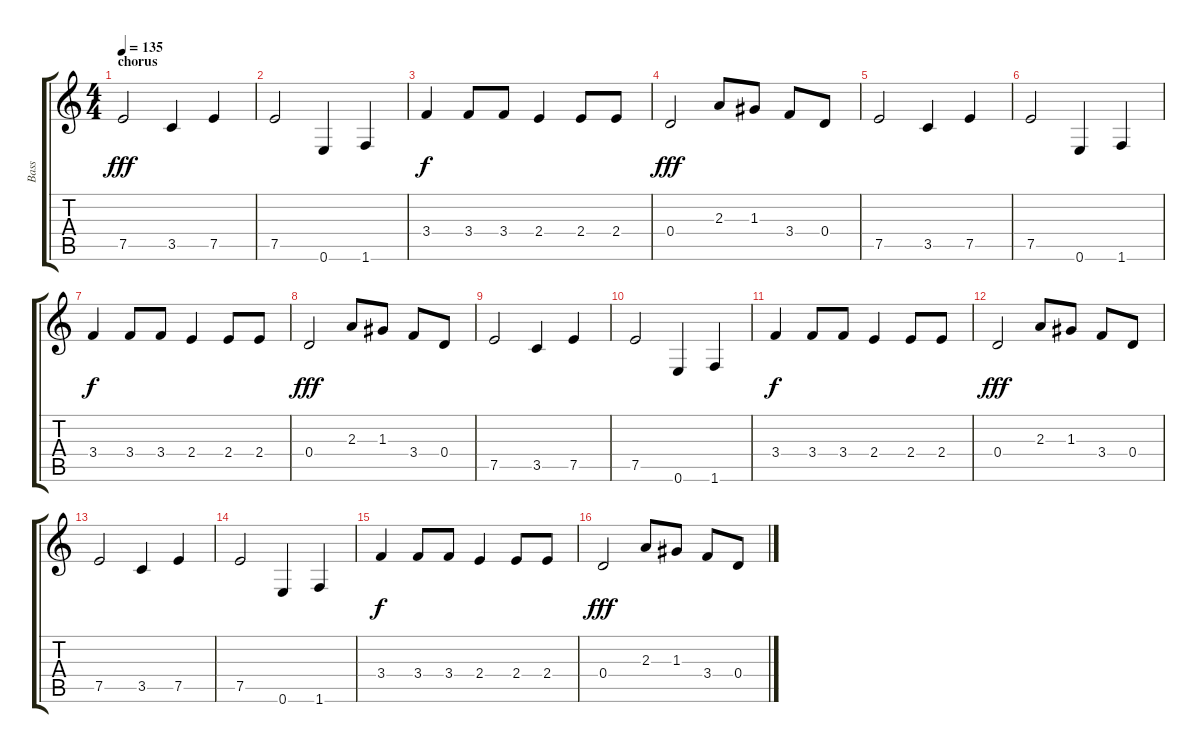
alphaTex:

\track ("Bass" "Bass") {instrument electricbassfinger}
\staff {score tabs}
\tuning (E4 B3 G3 D3 A2 E2) {hide}
\ts (4 4)
\section ("" "chorus")
\tempo 135
\clef g2
\ks c
7.5.2{dy fff} 3.5.4 7.5.4 |
7.5.2 0.6.4 1.6.4 |
3.4.4{dy f} 3.4.8 3.4.8 2.4.4 2.4.8 2.4.8 |
0.4.2{dy fff} 2.3.8 1.3.8 3.4.8 0.4.8 |
7.5.2 3.5.4 7.5.4 |
7.5.2 0.6.4 1.6.4 |
3.4.4{dy f} 3.4.8 3.4.8 2.4.4 2.4.8 2.4.8 |
0.4.2{dy fff} 2.3.8 1.3.8 3.4.8 0.4.8 |
7.5.2 3.5.4 7.5.4 |
7.5.2 0.6.4 1.6.4 |
3.4.4{dy f} 3.4.8 3.4.8 2.4.4 2.4.8 2.4.8 |
0.4.2{dy fff} 2.3.8 1.3.8 3.4.8 0.4.8 |
7.5.2 3.5.4 7.5.4 |
7.5.2 0.6.4 1.6.4 |
3.4.4{dy f} 3.4.8 3.4.8 2.4.4 2.4.8 2.4.8 |
0.4.2{dy fff} 2.3.8 1.3.8 3.4.8 0.4.8
